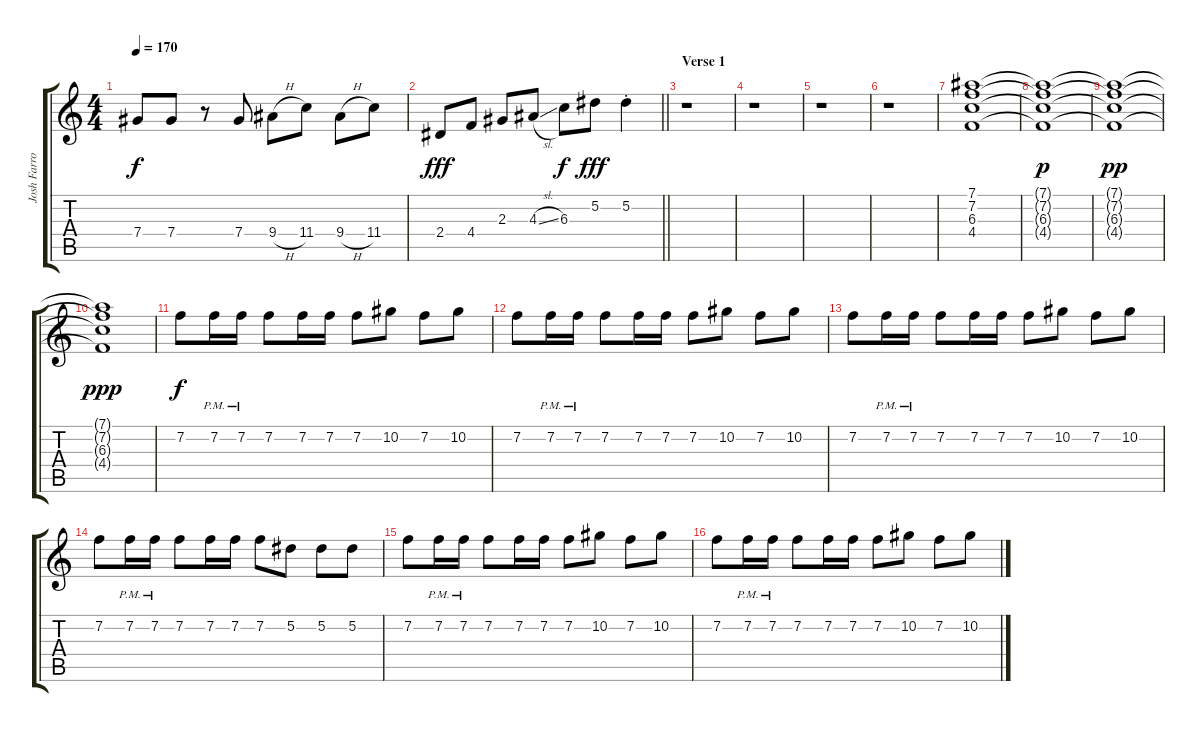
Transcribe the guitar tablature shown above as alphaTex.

\track ("Josh Farro (Lead Guitar)" "Josh Farro") {instrument distortionguitar}
\staff {score tabs}
\tuning (Eb4 Bb3 Gb3 Db3 Ab2 Db2) {hide}
\ts (4 4)
\tempo 170
\clef g2
\ks c
7.4.8{dy f} 7.4.8 r.8 7.4.8 9.4{h}.8 11.4.8 9.4{h}.8 11.4.8 |
\barLineRight lightlight
2.4.8{dy fff} 4.4.8 2.3.8 4.3{sl}.8 6.3.8{dy f} 5.2.8{dy fff} 5.2{st}.4 |
\section ("" "Verse 1")
r.1 |
r.1 |
r.1 |
r.1 |
(7.1 7.2 6.3 4.4).1 |
(7.1{t} 7.2{t} 6.3{t} 4.4{t}).1{dy p} |
(7.1{t} 7.2{t} 6.3{t} 4.4{t}).1{dy pp} |
(7.1{t} 7.2{t} 6.3{t} 4.4{t}).1{dy ppp} |
7.2.8{dy f} 7.2{pm}.16 7.2{pm}.16 7.2.8 7.2.16 7.2.16 7.2.8 10.2.8 7.2.8 10.2.8 |
7.2.8 7.2{pm}.16 7.2{pm}.16 7.2.8 7.2.16 7.2.16 7.2.8 10.2.8 7.2.8 10.2.8 |
7.2.8 7.2{pm}.16 7.2{pm}.16 7.2.8 7.2.16 7.2.16 7.2.8 10.2.8 7.2.8 10.2.8 |
7.2.8 7.2{pm}.16 7.2{pm}.16 7.2.8 7.2.16 7.2.16 7.2.8 5.2.8 5.2.8 5.2.8 |
7.2.8 7.2{pm}.16 7.2{pm}.16 7.2.8 7.2.16 7.2.16 7.2.8 10.2.8 7.2.8 10.2.8 |
7.2.8 7.2{pm}.16 7.2{pm}.16 7.2.8 7.2.16 7.2.16 7.2.8 10.2.8 7.2.8 10.2.8
